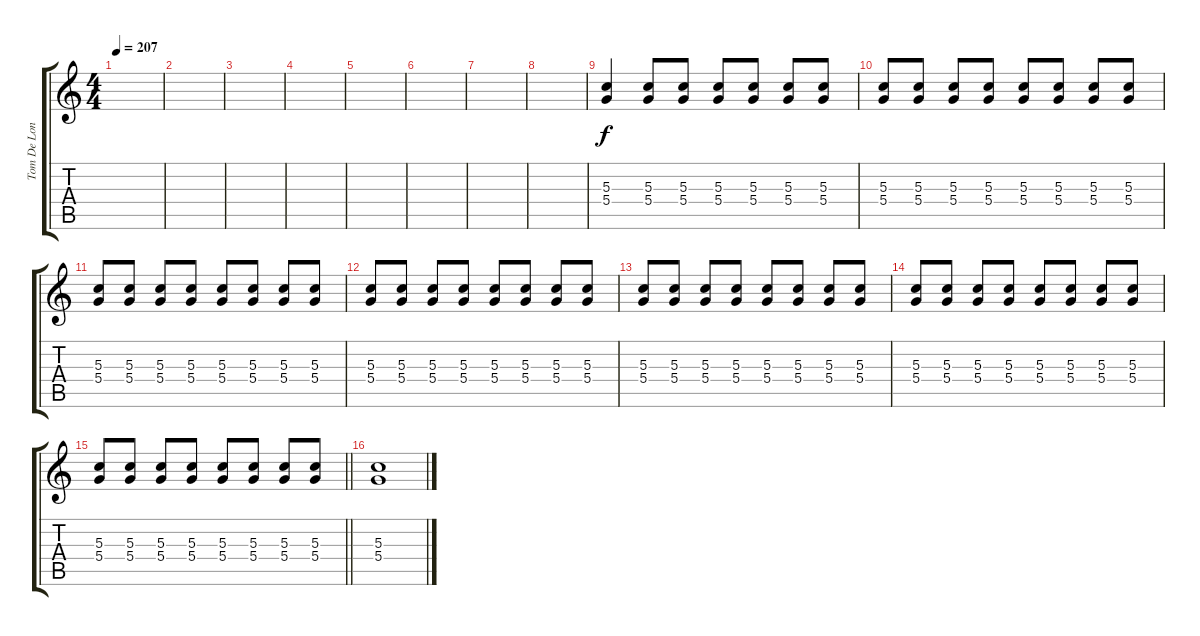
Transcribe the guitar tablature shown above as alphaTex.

\track ("Tom De Longe" "Tom De Lon") {instrument electricguitarclean}
\staff {score tabs}
\tuning (E4 B3 G3 D3 A2 E2) {hide}
\ts (4 4)
\tempo 207
\clef g2
\ks c
|
|
|
|
|
|
|
|
(5.3 5.4).4 (5.3 5.4).8 (5.3 5.4).8 (5.3 5.4).8 (5.3 5.4).8 (5.3 5.4).8 (5.3 5.4).8 |
(5.3 5.4).8 (5.3 5.4).8 (5.3 5.4).8 (5.3 5.4).8 (5.3 5.4).8 (5.3 5.4).8 (5.3 5.4).8 (5.3 5.4).8 |
(5.3 5.4).8 (5.3 5.4).8 (5.3 5.4).8 (5.3 5.4).8 (5.3 5.4).8 (5.3 5.4).8 (5.3 5.4).8 (5.3 5.4).8 |
(5.3 5.4).8 (5.3 5.4).8 (5.3 5.4).8 (5.3 5.4).8 (5.3 5.4).8 (5.3 5.4).8 (5.3 5.4).8 (5.3 5.4).8 |
(5.3 5.4).8 (5.3 5.4).8 (5.3 5.4).8 (5.3 5.4).8 (5.3 5.4).8 (5.3 5.4).8 (5.3 5.4).8 (5.3 5.4).8 |
(5.3 5.4).8 (5.3 5.4).8 (5.3 5.4).8 (5.3 5.4).8 (5.3 5.4).8 (5.3 5.4).8 (5.3 5.4).8 (5.3 5.4).8 |
\barLineRight lightlight
(5.3 5.4).8 (5.3 5.4).8 (5.3 5.4).8 (5.3 5.4).8 (5.3 5.4).8 (5.3 5.4).8 (5.3 5.4).8 (5.3 5.4).8 |
(5.3 5.4).1
